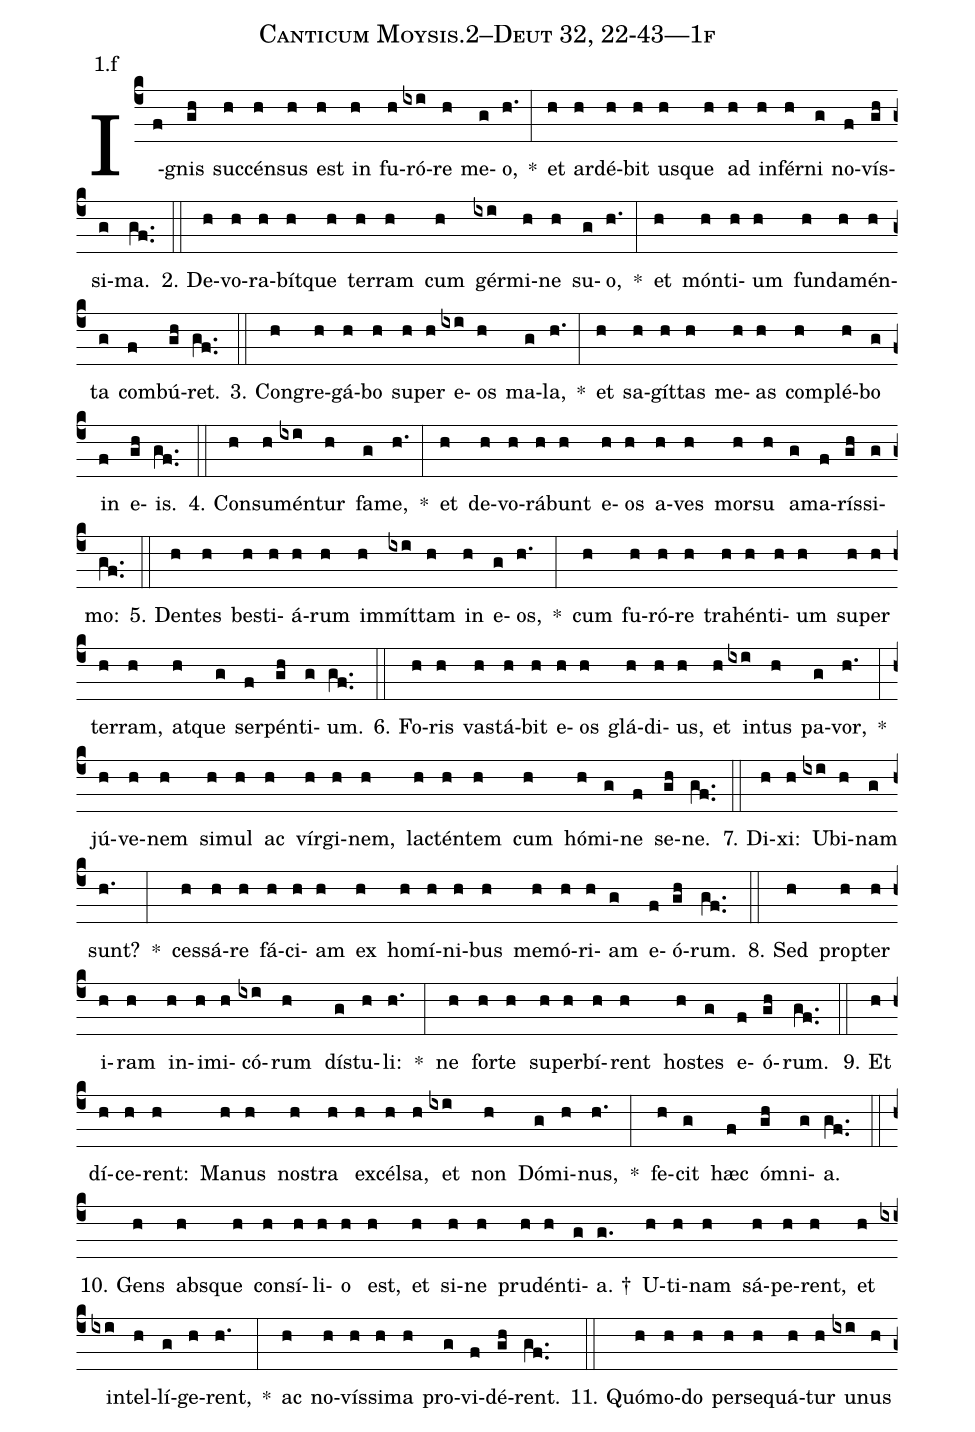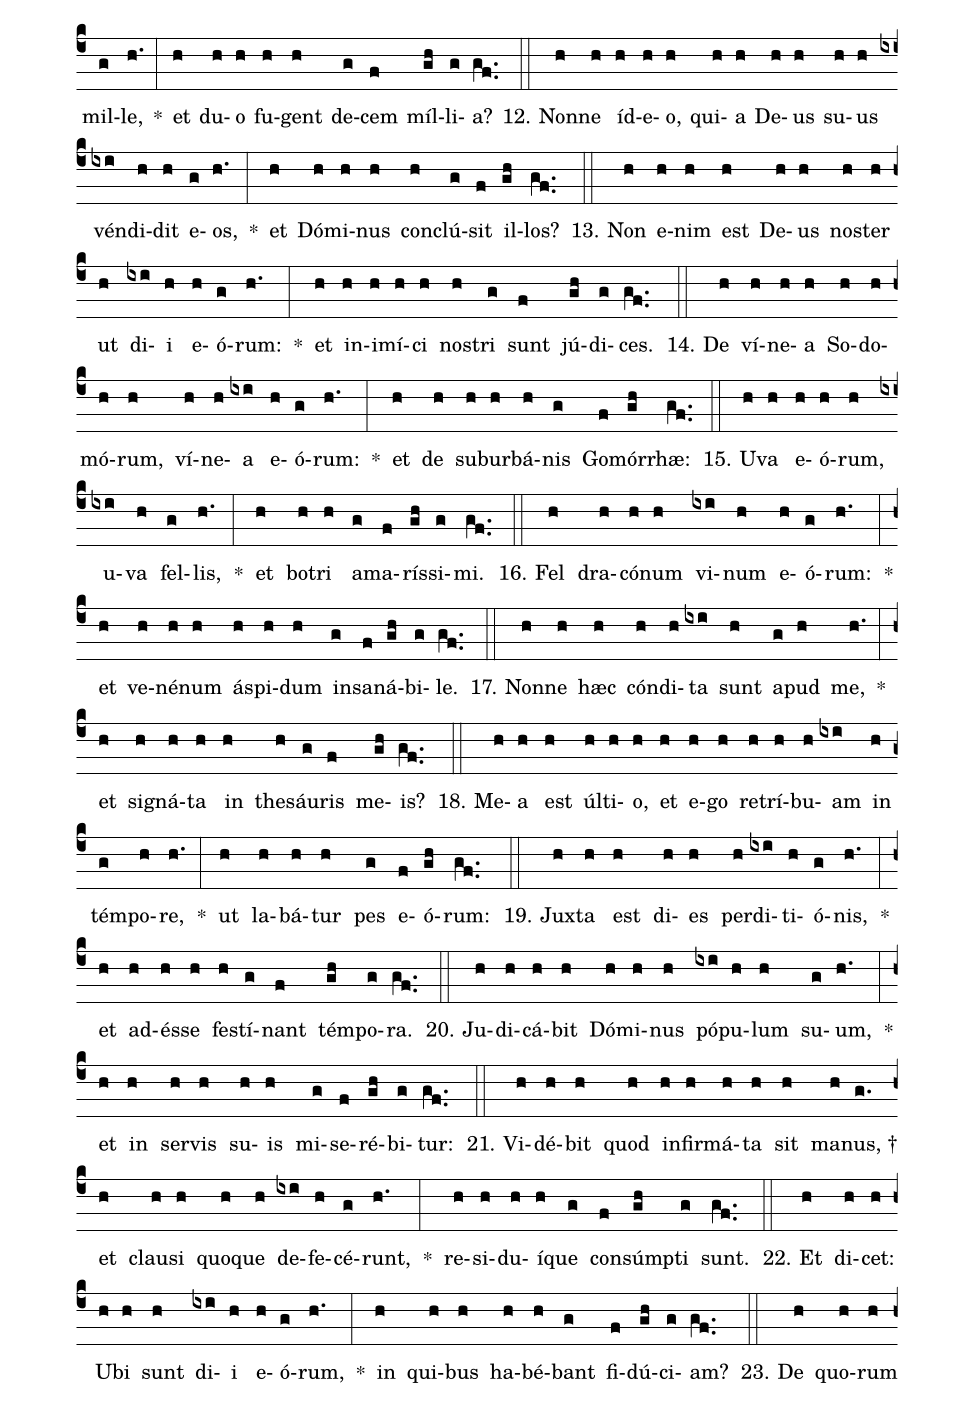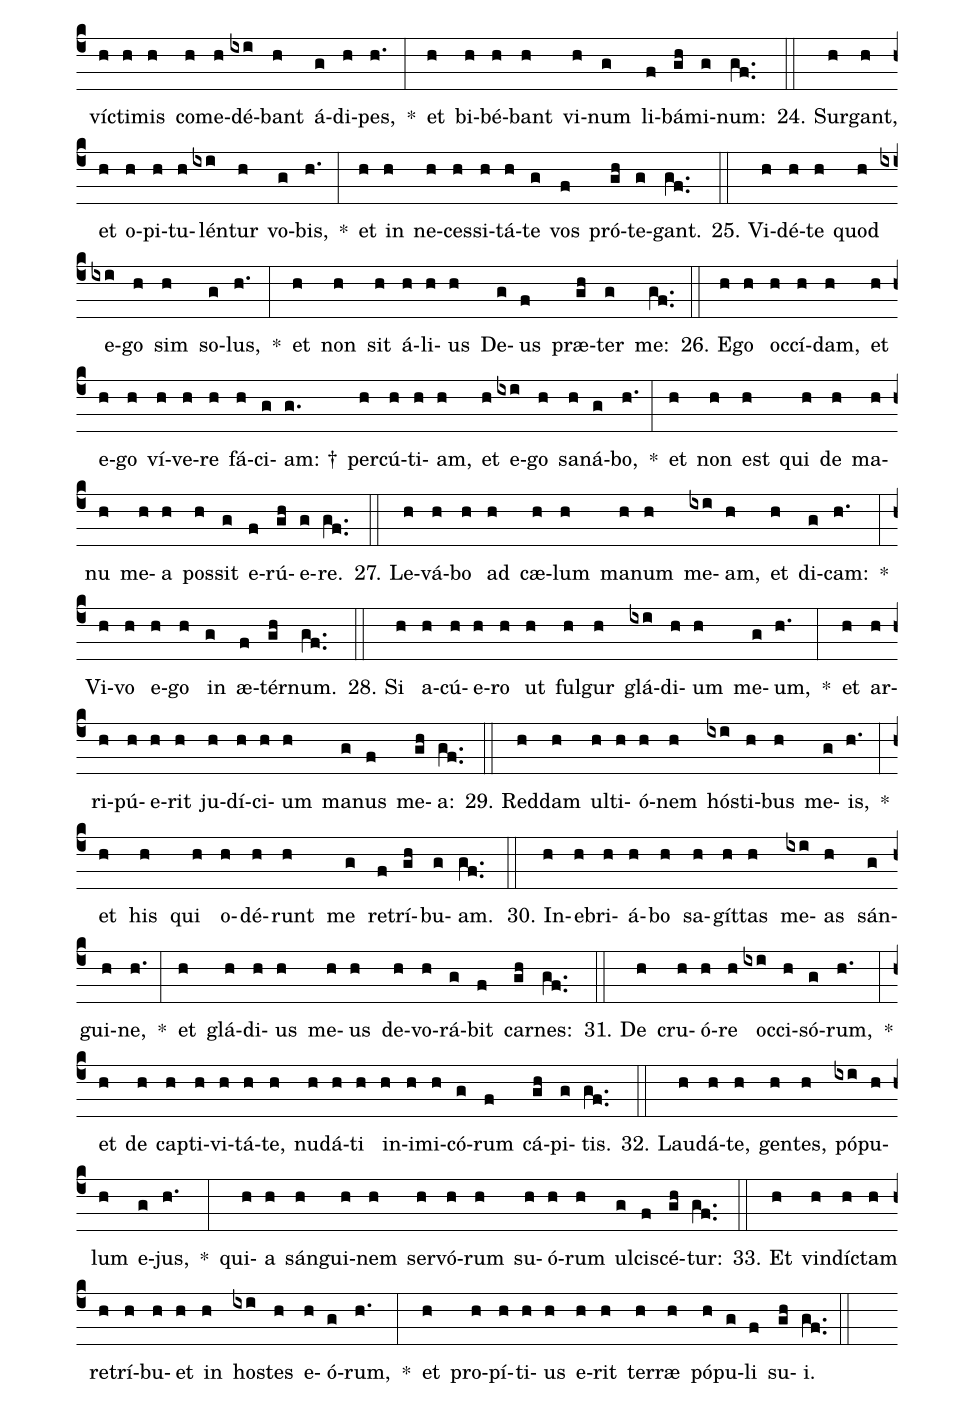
name: Canticum Moysis.2--Deut 32, 22-43---1f;
annotation: 1.f;
%%
(c4)I(f)gnis(gh) suc(h)cén(h)sus(h) est(h) in(h) fu(h)ró(ixi)re(h) me(g)o,(h.) *(:) et(h) ar(h)dé(h)bit(h) us(h)que(h) ad(h) in(h)fér(h)ni(g) no(f)vís(gh)si(g)ma.(gf..) (::)
2. De(h)vo(h)ra(h)bít(h)que(h) ter(h)ram(h) cum(h) gér(ixi)mi(h)ne(h) su(g)o,(h.) *(:) et(h) món(h)ti(h)um(h) fun(h)da(h)mén(h)ta(g) com(f)bú(gh)ret.(gf..) (::)
3. Con(h)gre(h)gá(h)bo(h) su(h)per(h) e(ixi)os(h) ma(g)la,(h.) *(:) et(h) sa(h)gít(h)tas(h) me(h)as(h) com(h)plé(h)bo(g) in(f) e(gh)is.(gf..) (::)
4. Con(h)su(h)mén(ixi)tur(h) fa(g)me,(h.) *(:) et(h) de(h)vo(h)rá(h)bunt(h) e(h)os(h) a(h)ves(h) mor(h)su(h) a(g)ma(f)rís(gh)si(g)mo:(gf..) (::)
5. Den(h)tes(h) bes(h)ti(h)á(h)rum(h) im(h)mít(ixi)tam(h) in(h) e(g)os,(h.) *(:) cum(h) fu(h)ró(h)re(h) tra(h)hén(h)ti(h)um(h) su(h)per(h) ter(h)ram,(h) at(h)que(g) ser(f)pén(gh)ti(g)um.(gf..) (::)
6. Fo(h)ris(h) vas(h)tá(h)bit(h) e(h)os(h) glá(h)di(h)us,(h) et(h) in(ixi)tus(h) pa(g)vor,(h.) *(:) jú(h)ve(h)nem(h) si(h)mul(h) ac(h) vír(h)gi(h)nem,(h) lac(h)tén(h)tem(h) cum(h) hó(h)mi(g)ne(f) se(gh)ne.(gf..) (::)
7. Di(h)xi:(h) U(ixi)bi(h)nam(g) sunt?(h.) *(:) ces(h)sá(h)re(h) fá(h)ci(h)am(h) ex(h) ho(h)mí(h)ni(h)bus(h) me(h)mó(h)ri(h)am(g) e(f)ó(gh)rum.(gf..) (::)
8. Sed(h) prop(h)ter(h) i(h)ram(h) in(h)i(h)mi(h)có(ixi)rum(h) dís(g)tu(h)li:(h.) *(:) ne(h) for(h)te(h) su(h)per(h)bí(h)rent(h) hos(h)tes(g) e(f)ó(gh)rum.(gf..) (::)
9. Et(h) dí(h)ce(h)rent:(h) Ma(h)nus(h) nos(h)tra(h) ex(h)cél(h)sa,(h) et(ixi) non(h) Dó(g)mi(h)nus,(h.) *(:) fe(h)cit(g) hæc(f) óm(gh)ni(g)a.(gf..) (::)
10. Gens(h) abs(h)que(h) con(h)sí(h)li(h)o(h) est,(h) et(h) si(h)ne(h) pru(h)dén(h)ti(g)a. †(g.) U(h)ti(h)nam(h) sá(h)pe(h)rent,(h) et(h) in(ixi)tel(h)lí(g)ge(h)rent,(h.) *(:) ac(h) no(h)vís(h)si(h)ma(h) pro(g)vi(f)dé(gh)rent.(gf..) (::)
11. Quó(h)mo(h)do(h) per(h)se(h)quá(h)tur(h) u(ixi)nus(h) mil(g)le,(h.) *(:) et(h) du(h)o(h) fu(h)gent(h) de(g)cem(f) míl(gh)li(g)a?(gf..) (::)
12. Non(h)ne(h) íd(h)e(h)o,(h) qui(h)a(h) De(h)us(h) su(h)us(h) vén(ixi)di(h)dit(h) e(g)os,(h.) *(:) et(h) Dó(h)mi(h)nus(h) con(h)clú(g)sit(f) il(gh)los?(gf..) (::)
13. Non(h) e(h)nim(h) est(h) De(h)us(h) nos(h)ter(h) ut(h) di(ixi)i(h) e(h)ó(g)rum:(h.) *(:) et(h) in(h)i(h)mí(h)ci(h) nos(h)tri(g) sunt(f) jú(gh)di(g)ces.(gf..) (::)
14. De(h) ví(h)ne(h)a(h) So(h)do(h)mó(h)rum,(h) ví(h)ne(h)a(ixi) e(h)ó(g)rum:(h.) *(:) et(h) de(h) sub(h)ur(h)bá(h)nis(g) Go(f)mór(gh)rhæ:(gf..) (::)
15. U(h)va(h) e(h)ó(h)rum,(h) u(ixi)va(h) fel(g)lis,(h.) *(:) et(h) bo(h)tri(h) a(g)ma(f)rís(gh)si(g)mi.(gf..) (::)
16. Fel(h) dra(h)có(h)num(h) vi(ixi)num(h) e(h)ó(g)rum:(h.) *(:) et(h) ve(h)né(h)num(h) ás(h)pi(h)dum(h) in(g)sa(f)ná(gh)bi(g)le.(gf..) (::)
17. Non(h)ne(h) hæc(h) cón(h)di(h)ta(ixi) sunt(h) a(g)pud(h) me,(h.) *(:) et(h) si(h)gná(h)ta(h) in(h) the(h)sáu(g)ris(f) me(gh)is?(gf..) (::)
18. Me(h)a(h) est(h) úl(h)ti(h)o,(h) et(h) e(h)go(h) re(h)trí(h)bu(h)am(ixi) in(h) tém(g)po(h)re,(h.) *(:) ut(h) la(h)bá(h)tur(h) pes(g) e(f)ó(gh)rum:(gf..) (::)
19. Jux(h)ta(h) est(h) di(h)es(h) per(h)di(ixi)ti(h)ó(g)nis,(h.) *(:) et(h) ad(h)és(h)se(h) fes(h)tí(g)nant(f) tém(gh)po(g)ra.(gf..) (::)
20. Ju(h)di(h)cá(h)bit(h) Dó(h)mi(h)nus(h) pó(ixi)pu(h)lum(h) su(g)um,(h.) *(:) et(h) in(h) ser(h)vis(h) su(h)is(h) mi(g)se(f)ré(gh)bi(g)tur:(gf..) (::)
21. Vi(h)dé(h)bit(h) quod(h) in(h)fir(h)má(h)ta(h) sit(h) ma(h)nus, †(g.) et(h) clau(h)si(h) quo(h)que(h) de(ixi)fe(h)cé(g)runt,(h.) *(:) re(h)si(h)du(h)í(h)que(g) con(f)súmp(gh)ti(g) sunt.(gf..) (::)
22. Et(h) di(h)cet:(h) U(h)bi(h) sunt(h) di(ixi)i(h) e(h)ó(g)rum,(h.) *(:) in(h) qui(h)bus(h) ha(h)bé(h)bant(g) fi(f)dú(gh)ci(g)am?(gf..) (::)
23. De(h) quo(h)rum(h) víc(h)ti(h)mis(h) com(h)e(h)dé(ixi)bant(h) á(g)di(h)pes,(h.) *(:) et(h) bi(h)bé(h)bant(h) vi(h)num(g) li(f)bá(gh)mi(g)num:(gf..) (::)
24. Sur(h)gant,(h) et(h) o(h)pi(h)tu(h)lén(ixi)tur(h) vo(g)bis,(h.) *(:) et(h) in(h) ne(h)ces(h)si(h)tá(h)te(g) vos(f) pró(gh)te(g)gant.(gf..) (::)
25. Vi(h)dé(h)te(h) quod(h) e(ixi)go(h) sim(h) so(g)lus,(h.) *(:) et(h) non(h) sit(h) á(h)li(h)us(h) De(g)us(f) præ(gh)ter(g) me:(gf..) (::)
26. E(h)go(h) oc(h)cí(h)dam,(h) et(h) e(h)go(h) ví(h)ve(h)re(h) fá(h)ci(g)am: †(g.) per(h)cú(h)ti(h)am,(h) et(h) e(ixi)go(h) sa(h)ná(g)bo,(h.) *(:) et(h) non(h) est(h) qui(h) de(h) ma(h)nu(h) me(h)a(h) pos(h)sit(g) e(f)rú(gh)e(g)re.(gf..) (::)
27. Le(h)vá(h)bo(h) ad(h) cæ(h)lum(h) ma(h)num(h) me(ixi)am,(h) et(h) di(g)cam:(h.) *(:) Vi(h)vo(h) e(h)go(h) in(g) æ(f)tér(gh)num.(gf..) (::)
28. Si(h) a(h)cú(h)e(h)ro(h) ut(h) ful(h)gur(h) glá(ixi)di(h)um(h) me(g)um,(h.) *(:) et(h) ar(h)ri(h)pú(h)e(h)rit(h) ju(h)dí(h)ci(h)um(h) ma(g)nus(f) me(gh)a:(gf..) (::)
29. Red(h)dam(h) ul(h)ti(h)ó(h)nem(h) hós(ixi)ti(h)bus(h) me(g)is,(h.) *(:) et(h) his(h) qui(h) o(h)dé(h)runt(h) me(g) re(f)trí(gh)bu(g)am.(gf..) (::)
30. In(h)e(h)bri(h)á(h)bo(h) sa(h)gít(h)tas(h) me(ixi)as(h) sán(g)gui(h)ne,(h.) *(:) et(h) glá(h)di(h)us(h) me(h)us(h) de(h)vo(h)rá(g)bit(f) car(gh)nes:(gf..) (::)
31. De(h) cru(h)ó(h)re(h) oc(ixi)ci(h)só(g)rum,(h.) *(:) et(h) de(h) cap(h)ti(h)vi(h)tá(h)te,(h) nu(h)dá(h)ti(h) in(h)i(h)mi(h)có(g)rum(f) cá(gh)pi(g)tis.(gf..) (::)
32. Lau(h)dá(h)te,(h) gen(h)tes,(h) pó(ixi)pu(h)lum(h) e(g)jus,(h.) *(:) qui(h)a(h) sán(h)gui(h)nem(h) ser(h)vó(h)rum(h) su(h)ó(h)rum(h) ul(g)ci(f)scé(gh)tur:(gf..) (::)
33. Et(h) vin(h)díc(h)tam(h) re(h)trí(h)bu(h)et(h) in(h) hos(ixi)tes(h) e(h)ó(g)rum,(h.) *(:) et(h) pro(h)pí(h)ti(h)us(h) e(h)rit(h) ter(h)ræ(h) pó(h)pu(g)li(f) su(gh)i.(gf..) (::)
